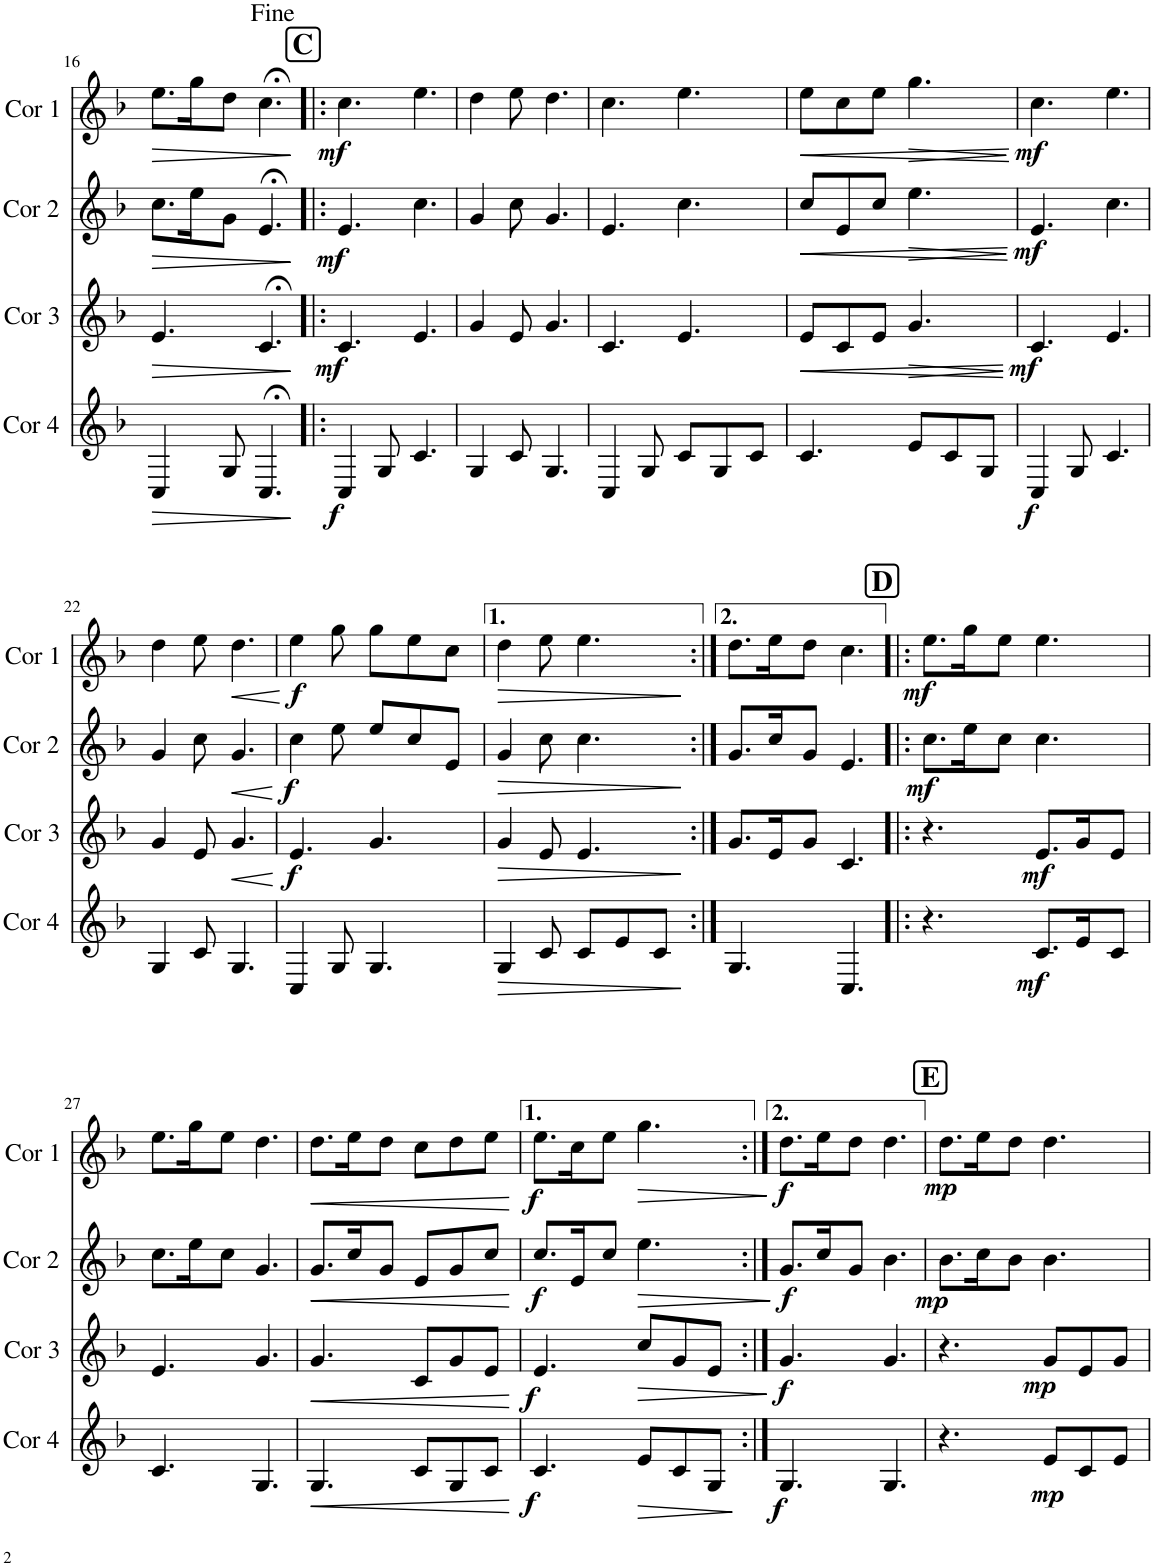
**kern	**dynam	**kern	**dynam	**kern	**dynam	**kern	**dynam
*part4	*part4	*part3	*part3	*part2	*part2	*part1	*part1
*staff4	*staff4	*staff3	*staff3	*staff2	*staff2	*staff1	*staff1
*I"Cor 4	*	*I"Cor 3	*	*I"Cor 2	*	*I"Cor 1	*
*I'Cor 4	*	*I'Cor 3	*	*I'Cor 2	*	*I'Cor 1	*
!!LO:PB:g=z
*clefG2	*	*clefG2	*	*clefG2	*	*clefG2	*
*Trd4c7	*	*Trd4c7	*	*Trd4c7	*	*Trd4c7	*
*k[b-]	*	*k[b-]	*	*k[b-]	*	*k[b-]	*
*M6/8	*	*M6/8	*	*M6/8	*	*M6/8	*
=16	=16	=16	=16	=16	=16	=16	=16
!	!LO:HP:b	!	!LO:HP:b	!	!LO:HP:b	!	!LO:HP:b
4C/	>	4.e/	>	8.cc\L	>	8.ee\L	>
.	.	.	.	16ee\K	.	16gg\K	.
8G/	.	.	.	8g\J	.	8dd\J	.
4.C;</	.	4.c;</	.	4.e;</	.	4.cc;<\	.
.	]	.	]	.	]	.	]
!!LO:REH:place=s1:a:B:cj:fs=14:t=C
=17!|:	=17!|:	=17!|:	=17!|:	=17!|:	=17!|:	=17!|:	=17!|:
!	!LO:DY:b	!	!LO:DY:b	!	!LO:DY:b	!	!LO:DY:b
4C/	f	4.c/	mf	4.e/	mf	4.cc\	mf
8G/	.	.	.	.	.	.	.
4.c/	.	4.e/	.	4.cc\	.	4.ee\	.
=18	=18	=18	=18	=18	=18	=18	=18
4G/	.	4g/	.	4g/	.	4dd\	.
8c/	.	8e/	.	8cc\	.	8ee\	.
4.G/	.	4.g/	.	4.g/	.	4.dd\	.
=19	=19	=19	=19	=19	=19	=19	=19
4C/	.	4.c/	.	4.e/	.	4.cc\	.
8G/	.	.	.	.	.	.	.
8c/L	.	4.e/	.	4.cc\	.	4.ee\	.
8G/	.	.	.	.	.	.	.
8c/J	.	.	.	.	.	.	.
=20	=20	=20	=20	=20	=20	=20	=20
!	!	!	!LO:HP:b	!	!LO:HP:b	!	!LO:HP:b
4.c/	.	8e/L	<	8cc/L	<	8ee\L	<
.	.	8c/	.	8e/	.	8cc\	.
.	.	8e/J	.	8cc/J	.	8ee\J	.
!	!	!	!LO:HP:b	!	!LO:HP:b	!	!LO:HP:b
8e/L	.	4.g/	>	4.ee\	>	4.gg\	>
8c/	.	.	.	.	.	.	.
8G/J	.	.	.	.	.	.	.
.	.	.	[ ]	.	[ ]	.	[ ]
=21	=21	=21	=21	=21	=21	=21	=21
!	!LO:DY:b	!	!LO:DY:b	!	!LO:DY:b	!	!LO:DY:b
4C/	f	4.c/	mf	4.e/	mf	4.cc\	mf
8G/	.	.	.	.	.	.	.
4.c/	.	4.e/	.	4.cc\	.	4.ee\	.
!!LO:LB:g=z
=22	=22	=22	=22	=22	=22	=22	=22
4G/	.	4g/	.	4g/	.	4dd\	.
8c/	.	8e/	.	8cc\	.	8ee\	.
!	!	!	!LO:HP:b	!	!LO:HP:b	!	!LO:HP:b
4.G/	.	4.g/	<	4.g/	<	4.dd\	<
.	.	.	[	.	[	.	[
=23	=23	=23	=23	=23	=23	=23	=23
!	!	!	!LO:DY:b	!	!LO:DY:b	!	!LO:DY:b
4C/	.	4.e/	f	4cc\	f	4ee\	f
8G/	.	.	.	8ee\	.	8gg\	.
4.G/	.	4.g/	.	8ee/L	.	8gg\L	.
.	.	.	.	8cc/	.	8ee\	.
.	.	.	.	8e/J	.	8cc\J	.
=24	=24	=24	=24	=24	=24	=24	=24
!	!LO:HP:b	!	!LO:HP:b	!	!LO:HP:b	!	!LO:HP:b
4G/	>	4g/	>	4g/	>	4dd\	>
8c/	.	8e/	.	8cc\	.	8ee\	.
8c/L	.	4.e/	.	4.cc\	.	4.ee\	.
8e/	.	.	.	.	.	.	.
8c/J	.	.	.	.	.	.	.
.	]	.	]	.	]	.	]
=25:|!	=25:|!	=25:|!	=25:|!	=25:|!	=25:|!	=25:|!	=25:|!
4.G/	.	8.g/L	.	8.g/L	.	8.dd\L	.
.	.	16e/K	.	16cc/K	.	16ee\K	.
.	.	8g/J	.	8g/J	.	8dd\J	.
4.C/	.	4.c/	.	4.e/	.	4.cc\	.
!!LO:REH:place=s1:a:B:cj:fs=14:t=D
=26!|:	=26!|:	=26!|:	=26!|:	=26!|:	=26!|:	=26!|:	=26!|:
!	!	!	!	!	!LO:DY:b	!	!LO:DY:b
4.r	.	4.r	.	8.cc\L	mf	8.ee\L	mf
.	.	.	.	16ee\K	.	16gg\K	.
.	.	.	.	8cc\J	.	8ee\J	.
!	!LO:DY:b	!	!LO:DY:b	!	!	!	!
8.c/L	mf	8.e/L	mf	4.cc\	.	4.ee\	.
16e/K	.	16g/K	.	.	.	.	.
8c/J	.	8e/J	.	.	.	.	.
!!LO:LB:g=z
=27	=27	=27	=27	=27	=27	=27	=27
4.c/	.	4.e/	.	8.cc\L	.	8.ee\L	.
.	.	.	.	16ee\K	.	16gg\K	.
.	.	.	.	8cc\J	.	8ee\J	.
4.G/	.	4.g/	.	4.g/	.	4.dd\	.
=28	=28	=28	=28	=28	=28	=28	=28
!	!LO:HP:b	!	!LO:HP:b	!	!LO:HP:b	!	!LO:HP:b
4.G/	<	4.g/	<	8.g/L	<	8.dd\L	<
.	.	.	.	16cc/K	.	16ee\K	.
.	.	.	.	8g/J	.	8dd\J	.
8c/L	.	8c/L	.	8e/L	.	8cc\L	.
8G/	.	8g/	.	8g/	.	8dd\	.
8c/J	.	8e/J	.	8cc/J	.	8ee\J	.
.	[	.	[	.	[	.	[
=29	=29	=29	=29	=29	=29	=29	=29
!	!LO:DY:b	!	!LO:DY:b	!	!LO:DY:b	!	!LO:DY:b
4.c/	f	4.e/	f	8.cc/L	f	8.ee\L	f
.	.	.	.	16e/K	.	16cc\K	.
.	.	.	.	8cc/J	.	8ee\J	.
!	!LO:HP:b	!	!LO:HP:b	!	!LO:HP:b	!	!LO:HP:b
8e/L	>	8cc/L	>	4.ee\	>	4.gg\	>
8c/	.	8g/	.	.	.	.	.
8G/J	.	8e/J	.	.	.	.	.
.	]	.	]	.	]	.	]
=30:|!	=30:|!	=30:|!	=30:|!	=30:|!	=30:|!	=30:|!	=30:|!
!	!LO:DY:b	!	!LO:DY:b	!	!LO:DY:b	!	!LO:DY:b
4.G/	f	4.g/	f	8.g/L	f	8.dd\L	f
.	.	.	.	16cc/K	.	16ee\K	.
.	.	.	.	8g/J	.	8dd\J	.
4.G/	.	4.g/	.	4.b-\	.	4.dd\	.
!!LO:REH:place=s1:a:B:cj:fs=14:t=E
=31	=31	=31	=31	=31	=31	=31	=31
!	!	!	!	!	!LO:DY:b	!	!LO:DY:b
4.r	.	4.r	.	8.b-\L	mp	8.dd\L	mp
.	.	.	.	16cc\K	.	16ee\K	.
.	.	.	.	8b-\J	.	8dd\J	.
!	!LO:DY:b	!	!LO:DY:b	!	!	!	!
8e/L	mp	8g/L	mp	4.b-\	.	4.dd\	.
8c/	.	8e/	.	.	.	.	.
8e/J	.	8g/J	.	.	.	.	.
=	=	=	=	=	=	=	=
*-	*-	*-	*-	*-	*-	*-	*-
